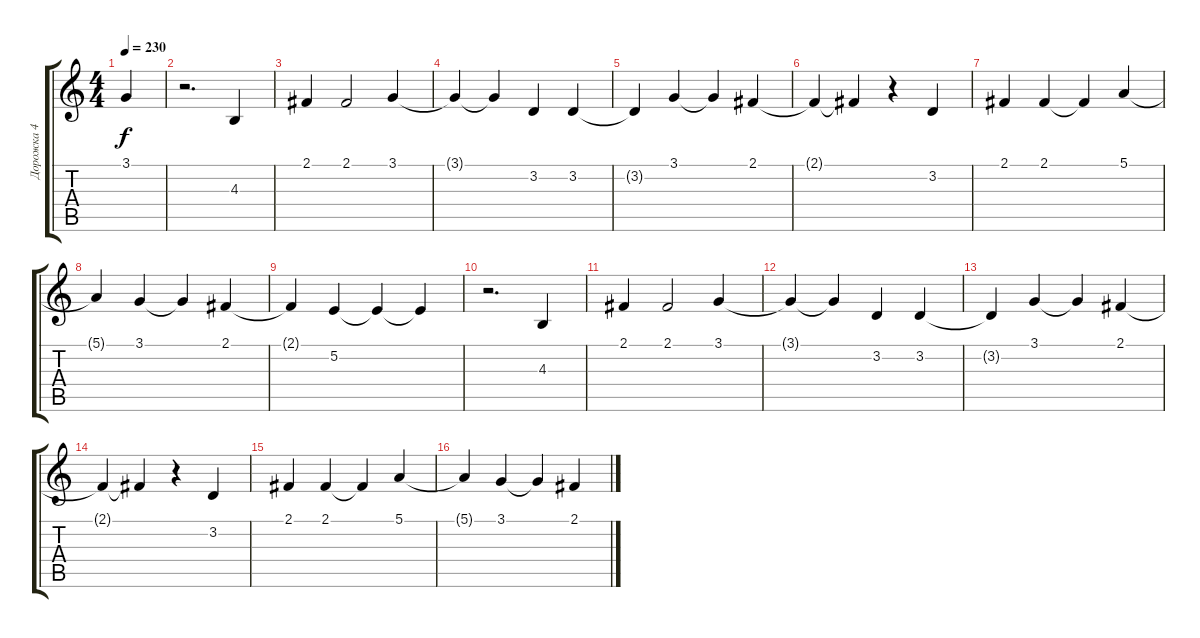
\track ("Дорожка 4" "Дорожка 4") {instrument tuba}
\staff {score tabs}
\tuning (E4 B3 G3 D3 A2 E2) {hide}
\ts (4 4)
\tempo 230
\clef g2
\ks c
3.1{t}.4{dy f} |
r.2{d} 4.3.4 |
2.1.4 2.1.2 3.1.4 |
3.1{t}.4 3.1{t}.4 3.2.4 3.2.4 |
3.2{t}.4 3.1.4 3.1{t}.4 2.1.4 |
2.1{t}.4 2.1{t}.4 r.4 3.2.4 |
2.1.4 2.1.4 2.1{t}.4 5.1.4 |
5.1{t}.4 3.1.4 3.1{t}.4 2.1.4 |
2.1{t}.4 5.2.4 5.2{t}.4 5.2{t}.4 |
r.2{d} 4.3.4 |
2.1.4 2.1.2 3.1.4 |
3.1{t}.4 3.1{t}.4 3.2.4 3.2.4 |
3.2{t}.4 3.1.4 3.1{t}.4 2.1.4 |
2.1{t}.4 2.1{t}.4 r.4 3.2.4 |
2.1.4 2.1.4 2.1{t}.4 5.1.4 |
5.1{t}.4 3.1.4 3.1{t}.4 2.1.4
